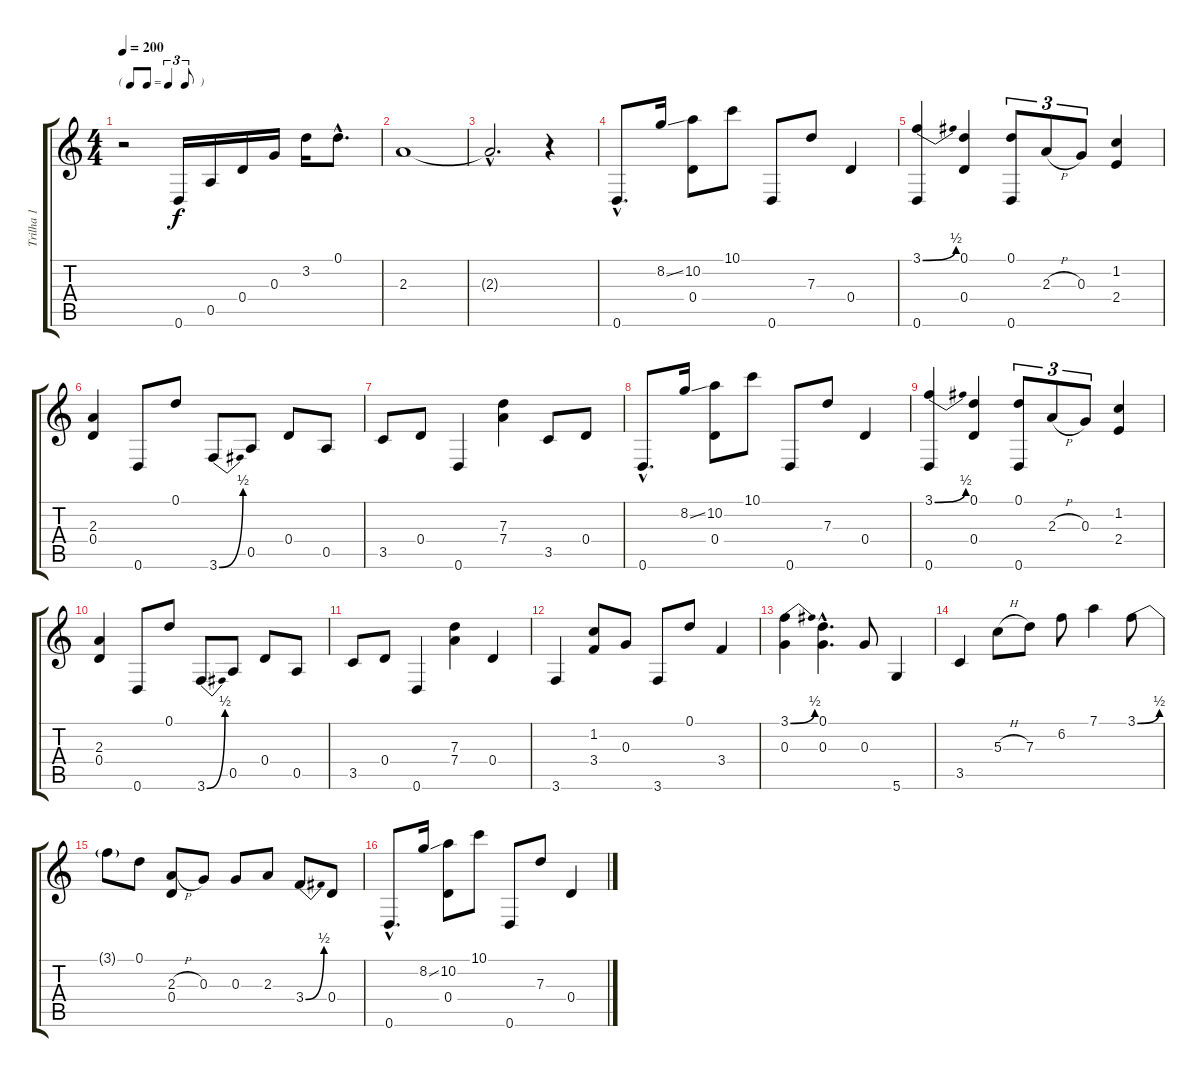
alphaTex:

\track ("Trilha 1" "Trilha 1") {instrument acousticguitarsteel}
\staff {score tabs}
\tuning (D4 B3 G3 D3 A2 D2) {hide}
\ts (4 4)
\tf triplet8th
\tempo 200
\clef g2
\ks c
r.2{dy f instrument acousticguitarsteel} 0.6.16 0.5.16 0.4.16 0.3.16 3.2.16 0.1{hac}.8{d} |
2.3.1 |
2.3{hac t}.2{d} r.4 |
0.6{hac}.8{d} 8.2{ss}.16 (10.2 0.4).8 10.1.8 0.6.8 7.3.8 0.4.4 |
(3.1{be (bend 0 0 60 2)} 0.6).4 (0.1 0.4).4 (0.1 0.6).8{tu (3 2)} 2.3{h}.8{tu (3 2)} 0.3.8{tu (3 2)} (1.2 2.4).4 |
(2.3 0.4).4 0.6.8 0.1.8 3.6{be (bend 0 0 60 2)}.8 0.5.8 0.4.8 0.5.8 |
3.5.8 0.4.8 0.6.4 (7.3 7.4).4 3.5.8 0.4.8 |
0.6{hac}.8{d} 8.2{ss}.16 (10.2 0.4).8 10.1.8 0.6.8 7.3.8 0.4.4 |
(3.1{be (bend 0 0 60 2)} 0.6).4 (0.1 0.4).4 (0.1 0.6).8{tu (3 2)} 2.3{h}.8{tu (3 2)} 0.3.8{tu (3 2)} (1.2 2.4).4 |
(2.3 0.4).4 0.6.8 0.1.8 3.6{be (bend 0 0 60 2)}.8 0.5.8 0.4.8 0.5.8 |
3.5.8 0.4.8 0.6.4 (7.3 7.4).4 0.4.4 |
3.6.4 (1.2 3.4).8 0.3.8 3.6.8 0.1.8 3.4.4 |
(3.1{be (bend 0 0 60 2)} 0.3).4 (0.1{hac} 0.3{hac}).4{d} 0.3.8 5.6.4 |
3.5.4 5.3{h}.8 7.3.8 6.2.8 7.1.4 3.1{be (bend 0 0 60 2)}.8 |
3.1{t}.8 0.1.8 (2.3{h} 0.4).8 0.3.8 0.3.8 2.3.8 3.4{be (bend 0 0 60 2)}.8 0.4.8 |
0.6{hac}.8{d} 8.2{ss}.16 (10.2 0.4).8 10.1.8 0.6.8 7.3.8 0.4.4
